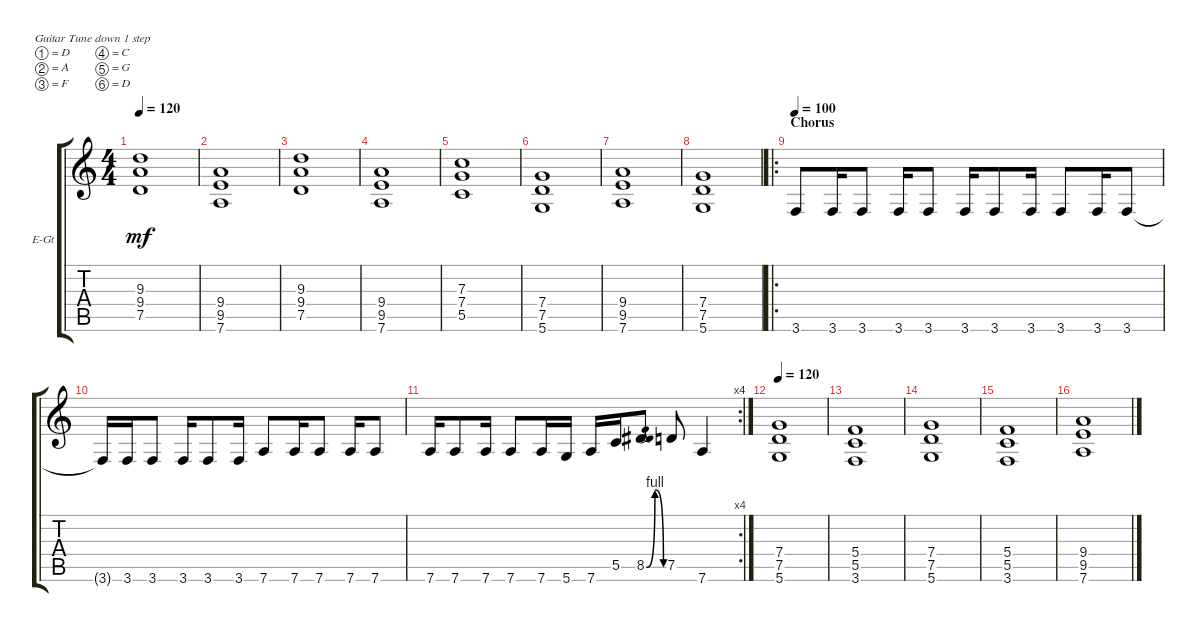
\defaultSystemsLayout 4
\bracketExtendMode groupsimilarinstruments
\firstSystemTrackNameOrientation horizontal
\otherSystemsTrackNameOrientation horizontal
\track ("Michael Poulsen" "E-Gt") {instrument distortionguitar}
\staff {score tabs}
\tuning (D4 A3 F3 C3 G2 D2)
\ts (4 4)
\tempo 120
\clef g2
\ks c
(9.3 9.4 7.5).1{dy mf} |
(7.6 9.5 9.4).1 |
(7.5 9.4 9.3).1 |
(7.6 9.5 9.4).1 |
(7.3 7.4 5.5).1 |
(5.6 7.5 7.4).1 |
(9.4 9.5 7.6).1 |
(5.6 7.5 7.4).1 |
\ro
\section ("" "Chorus")
\tempo 100
3.6.8 3.6.16 3.6.8 3.6.16 3.6.8 3.6.16 3.6.8 3.6.16 3.6.8 3.6.16 3.6.8 |
3.6{t}.16 3.6.16 3.6.8 3.6.16 3.6.8 3.6.16 7.6.8 7.6.16 7.6.8 7.6.16 7.6.8 |
\rc 4
7.6.16 7.6.8 7.6.16 7.6.8 7.6.16 5.6.16 7.6.16 5.5.16 8.5{be (bendrelease 0 0 10.2 4 20.4 4 30 0)}.8 7.5.8 7.6.4 |
\tempo 120
(5.6 7.5 7.4).1 |
(5.4 5.5 3.6).1 |
(5.6 7.5 7.4).1 |
(5.4 5.5 3.6).1 |
(7.6 9.5 9.4).1
